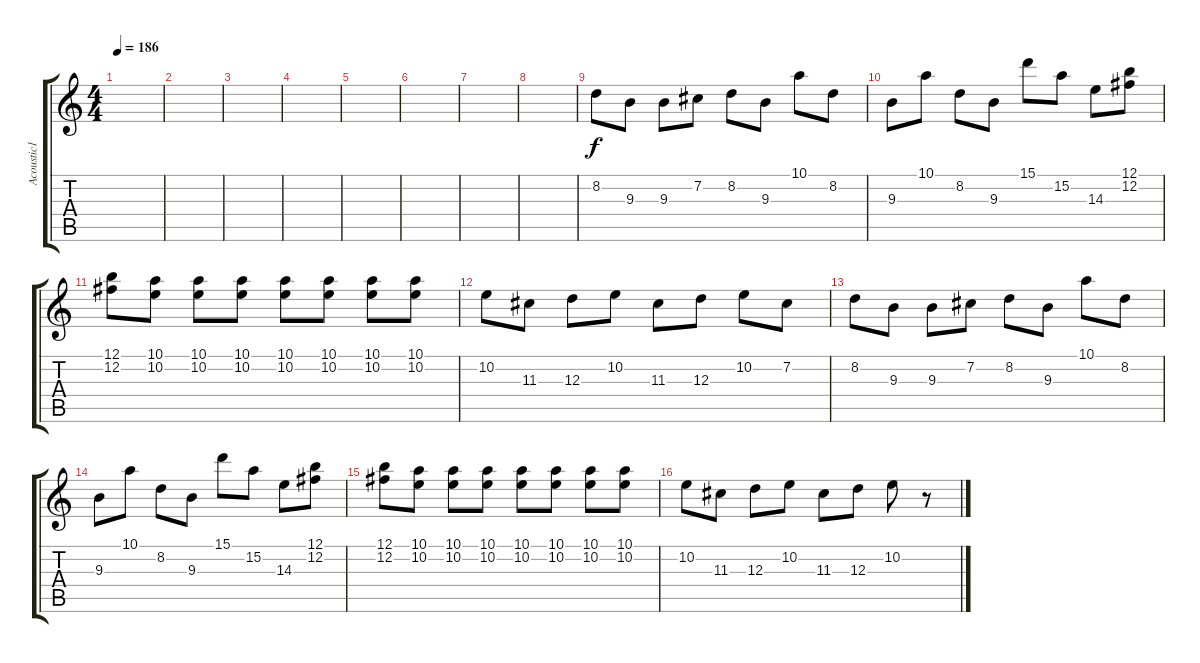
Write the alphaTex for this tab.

\track ("Acoustic1" "Acoustic1") {instrument acousticguitarsteel}
\staff {score tabs}
\tuning (B3 Gb3 D3 A2 E2 B1) {hide}
\ts (4 4)
\tempo 186
\clef g2
\ks c
|
|
|
|
|
|
|
|
8.2.8 9.3.8 9.3.8 7.2.8 8.2.8 9.3.8 10.1.8 8.2.8 |
9.3.8 10.1.8 8.2.8 9.3.8 15.1.8 15.2.8 14.3.8 (12.1 12.2).8 |
(12.1 12.2).8 (10.1 10.2).8 (10.1 10.2).8 (10.1 10.2).8 (10.1 10.2).8 (10.1 10.2).8 (10.1 10.2).8 (10.1 10.2).8 |
10.2.8 11.3.8 12.3.8 10.2.8 11.3.8 12.3.8 10.2.8 7.2.8 |
8.2.8 9.3.8 9.3.8 7.2.8 8.2.8 9.3.8 10.1.8 8.2.8 |
9.3.8 10.1.8 8.2.8 9.3.8 15.1.8 15.2.8 14.3.8 (12.1 12.2).8 |
(12.1 12.2).8 (10.1 10.2).8 (10.1 10.2).8 (10.1 10.2).8 (10.1 10.2).8 (10.1 10.2).8 (10.1 10.2).8 (10.1 10.2).8 |
10.2.8 11.3.8 12.3.8 10.2.8 11.3.8 12.3.8 10.2.8 r.8
